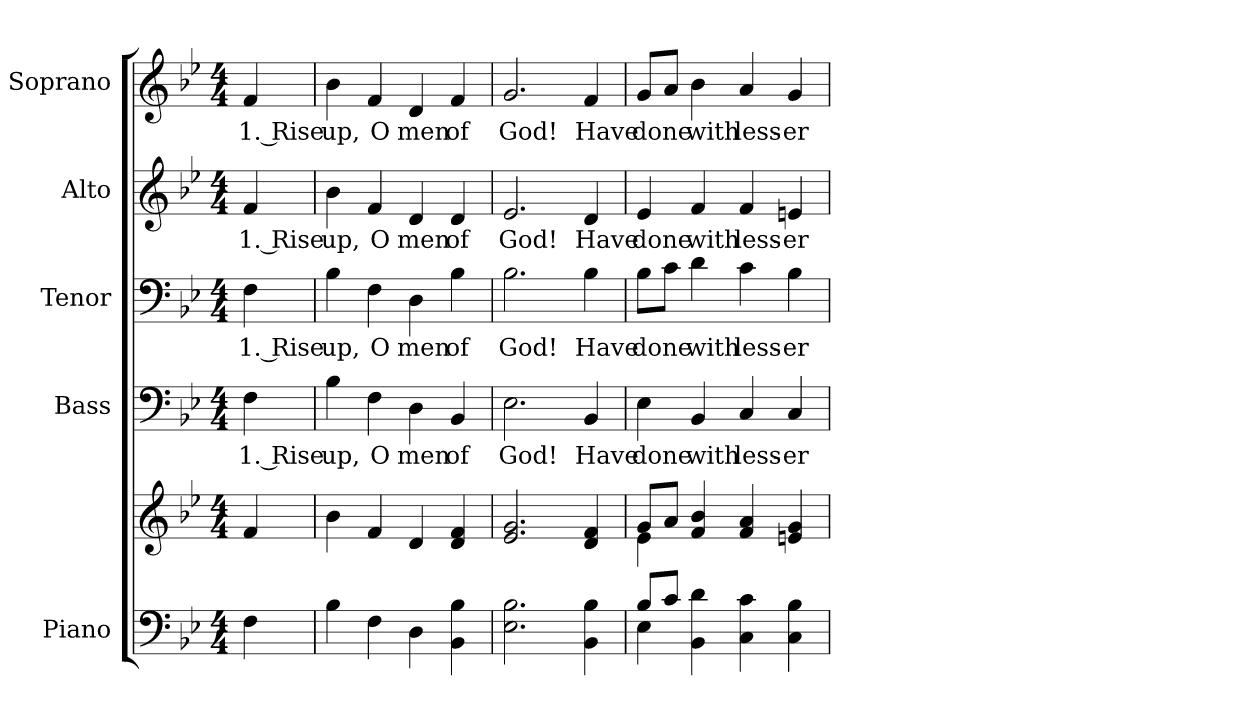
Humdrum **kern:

**kern	**kern	**kern	**text	**kern	**text	**kern	**text	**kern	**text
*part5	*part5	*part4	*part4	*part3	*part3	*part2	*part2	*part1	*part1
*staff6	*staff5	*staff4	*staff4	*staff3	*staff3	*staff2	*staff2	*staff1	*staff1
*I"Piano	*	*I"Bass	*	*I"Tenor	*	*I"Alto	*	*I"Soprano	*
*I'Pno.	*	*I'B.	*	*I'T.	*	*I'A.	*	*I'S.	*
!!LO:PB:g=z
*clefF4	*clefG2	*clefF4	*	*clefF4	*	*clefG2	*	*clefG2	*
*k[b-e-]	*k[b-e-]	*k[b-e-]	*	*k[b-e-]	*	*k[b-e-]	*	*k[b-e-]	*
*B-:	*B-:	*B-:	*	*B-:	*	*B-:	*	*B-:	*
*M4/4	*M4/4	*M4/4	*	*M4/4	*	*M4/4	*	*M4/4	*
*MM140	*MM140	*MM140	*	*MM140	*	*MM140	*	*MM140	*
=1	=1	=1	=1	=1	=1	=1	=1	=1	=1
!	!	!	!LO:LY:b:color=#000000	!	!	!	!	!	!
!	!	!	!	!	!LO:LY:b:color=#000000	!	!	!	!
!	!	!	!	!	!	!	!LO:LY:b:color=#000000	!	!
!	!	!	!	!	!	!	!	!	!LO:LY:b:color=#000000
4Fi\	4fi/	4Fi\	1. Rise	4Fi\	1. Rise	4fi/	1. Rise	4fi/	1. Rise
=2	=2	=2	=2	=2	=2	=2	=2	=2	=2
!	!	!	!LO:LY:b:color=#000000	!	!	!	!	!	!
!	!	!	!	!	!LO:LY:b:color=#000000	!	!	!	!
!	!	!	!	!	!	!	!LO:LY:b:color=#000000	!	!
!	!	!	!	!	!	!	!	!	!LO:LY:b:color=#000000
4B-i\	4b-i\	4B-i\	up,	4B-i\	up,	4b-i\	up,	4b-i\	up,
!	!	!	!LO:LY:b:color=#000000	!	!	!	!	!	!
!	!	!	!	!	!LO:LY:b:color=#000000	!	!	!	!
!	!	!	!	!	!	!	!LO:LY:b:color=#000000	!	!
!	!	!	!	!	!	!	!	!	!LO:LY:b:color=#000000
4Fi\	4fi/	4Fi\	O	4Fi\	O	4fi/	O	4fi/	O
!	!	!	!LO:LY:b:color=#000000	!	!	!	!	!	!
!	!	!	!	!	!LO:LY:b:color=#000000	!	!	!	!
!	!	!	!	!	!	!	!LO:LY:b:color=#000000	!	!
!	!	!	!	!	!	!	!	!	!LO:LY:b:color=#000000
4Di\	4di/	4Di\	men	4Di\	men	4di/	men	4di/	men
!	!	!	!LO:LY:b:color=#000000	!	!	!	!	!	!
!	!	!	!	!	!LO:LY:b:color=#000000	!	!	!	!
!	!	!	!	!	!	!	!LO:LY:b:color=#000000	!	!
!	!	!	!	!	!	!	!	!	!LO:LY:b:color=#000000
4BB-i\ 4B-i	4di/ 4fi	4BB-i/	of	4B-i\	of	4di/	of	4fi/	of
=3	=3	=3	=3	=3	=3	=3	=3	=3	=3
!	!	!	!LO:LY:b:color=#000000	!	!	!	!	!	!
!	!	!	!	!	!LO:LY:b:color=#000000	!	!	!	!
!	!	!	!	!	!	!	!LO:LY:b:color=#000000	!	!
!	!	!	!	!	!	!	!	!	!LO:LY:b:color=#000000
2.E-i\ 2.B-i	2.e-i/ 2.gi	2.E-i\	God!	2.B-i\	God!	2.e-i/	God!	2.gi/	God!
!	!	!	!LO:LY:b:color=#000000	!	!	!	!	!	!
!	!	!	!	!	!LO:LY:b:color=#000000	!	!	!	!
!	!	!	!	!	!	!	!LO:LY:b:color=#000000	!	!
!	!	!	!	!	!	!	!	!	!LO:LY:b:color=#000000
4BB-i\ 4B-i	4di/ 4fi	4BB-i/	Have	4B-i\	Have	4di/	Have	4fi/	Have
=4	=4	=4	=4	=4	=4	=4	=4	=4	=4
*^	*^	*	*	*	*	*	*	*	*
!	!	!	!	!	!LO:LY:b:color=#000000	!	!	!	!	!	!
!	!	!	!	!	!	!	!LO:LY:b:color=#000000	!	!	!	!
!	!	!	!	!	!	!	!	!	!LO:LY:b:color=#000000	!	!
!	!	!	!	!	!	!	!	!	!	!	!LO:LY:b:color=#000000
8B-i/L	4E-i\	8gi/L	4e-i\	4E-i\	done	8B-i\L	done	4e-i/	done	8gi/L	done
8ci/J	.	8ai/J	.	.	.	8ci\J	.	.	.	8ai/J	.
!	!	!	!	!	!LO:LY:b:color=#000000	!	!	!	!	!	!
!	!	!	!	!	!	!	!LO:LY:b:color=#000000	!	!	!	!
!	!	!	!	!	!	!	!	!	!LO:LY:b:color=#000000	!	!
!	!	!	!	!	!	!	!	!	!	!	!LO:LY:b:color=#000000
4BB-i\ 4di	4ryy	4fi/ 4b-i	4ryy	4BB-i/	with	4di\	with	4fi/	with	4b-i\	with
!	!	!	!	!	!LO:LY:b:color=#000000	!	!	!	!	!	!
!	!	!	!	!	!	!	!LO:LY:b:color=#000000	!	!	!	!
!	!	!	!	!	!	!	!	!	!LO:LY:b:color=#000000	!	!
!	!	!	!	!	!	!	!	!	!	!	!LO:LY:b:color=#000000
4Ci\ 4ci	2ryy	4fi/ 4ai	2ryy	4Ci/	less-	4ci\	less-	4fi/	less-	4ai/	less-
!	!	!	!	!	!LO:LY:b:color=#000000	!	!	!	!	!	!
!	!	!	!	!	!	!	!LO:LY:b:color=#000000	!	!	!	!
!	!	!	!	!	!	!	!	!	!LO:LY:b:color=#000000	!	!
!	!	!	!	!	!	!	!	!	!	!	!LO:LY:b:color=#000000
4Ci\ 4B-i	.	4eni/ 4gi	.	4Ci/	-er	4B-i\	-er	4eni/	-er	4gi/	-er
*v	*v	*	*	*	*	*	*	*	*	*	*
*	*v	*v	*	*	*	*	*	*	*	*
=	=	=	=	=	=	=	=	=	=
*-	*-	*-	*-	*-	*-	*-	*-	*-	*-
